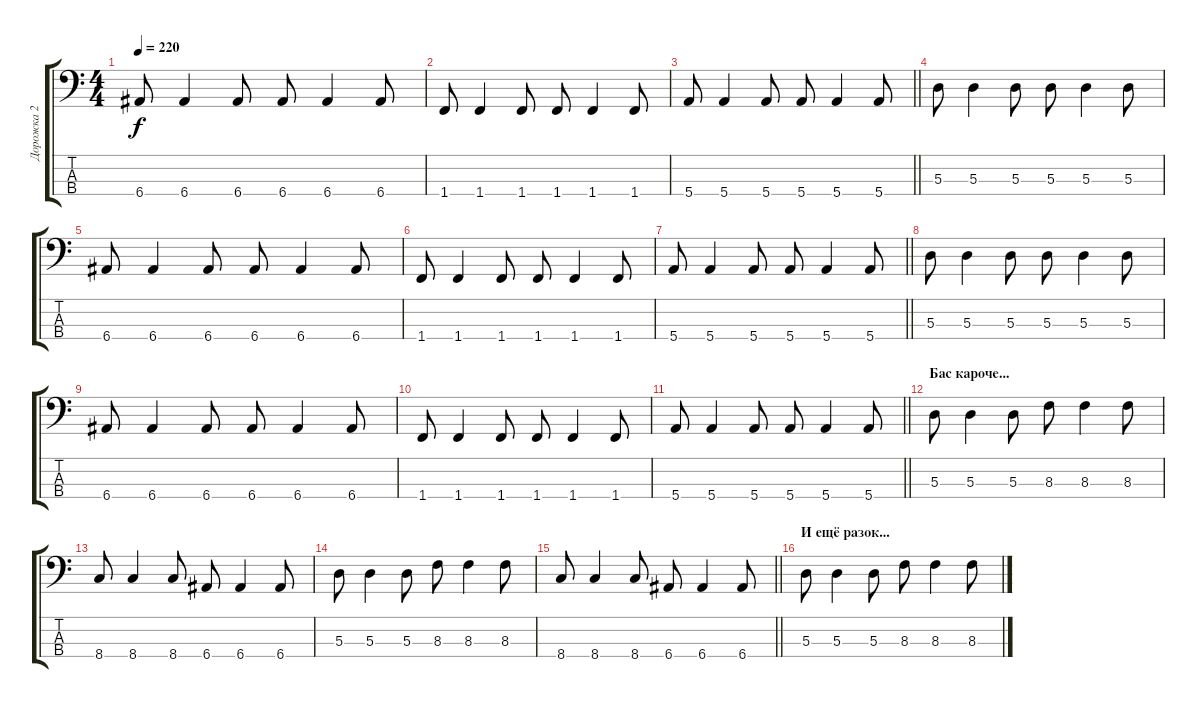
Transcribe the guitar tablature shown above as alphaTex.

\track ("Дорожка 2" "Дорожка 2") {instrument electricbassfinger}
\staff {score tabs}
\tuning (G2 D2 A1 E1) {hide}
\ts (4 4)
\tempo 220
\clef f4
\ks c
6.4.8{dy f} 6.4.4 6.4.8 6.4.8 6.4.4 6.4.8 |
1.4.8 1.4.4 1.4.8 1.4.8 1.4.4 1.4.8 |
\barLineRight lightlight
5.4.8 5.4.4 5.4.8 5.4.8 5.4.4 5.4.8 |
5.3.8 5.3.4 5.3.8 5.3.8 5.3.4 5.3.8 |
6.4.8 6.4.4 6.4.8 6.4.8 6.4.4 6.4.8 |
1.4.8 1.4.4 1.4.8 1.4.8 1.4.4 1.4.8 |
\barLineRight lightlight
5.4.8 5.4.4 5.4.8 5.4.8 5.4.4 5.4.8 |
5.3.8 5.3.4 5.3.8 5.3.8 5.3.4 5.3.8 |
6.4.8 6.4.4 6.4.8 6.4.8 6.4.4 6.4.8 |
1.4.8 1.4.4 1.4.8 1.4.8 1.4.4 1.4.8 |
\barLineRight lightlight
5.4.8 5.4.4 5.4.8 5.4.8 5.4.4 5.4.8 |
\section ("" "Бас кароче...")
5.3.8 5.3.4 5.3.8 8.3.8 8.3.4 8.3.8 |
8.4.8 8.4.4 8.4.8 6.4.8 6.4.4 6.4.8 |
5.3.8 5.3.4 5.3.8 8.3.8 8.3.4 8.3.8 |
\barLineRight lightlight
8.4.8 8.4.4 8.4.8 6.4.8 6.4.4 6.4.8 |
\section ("" "И ещё разок...")
5.3.8 5.3.4 5.3.8 8.3.8 8.3.4 8.3.8
